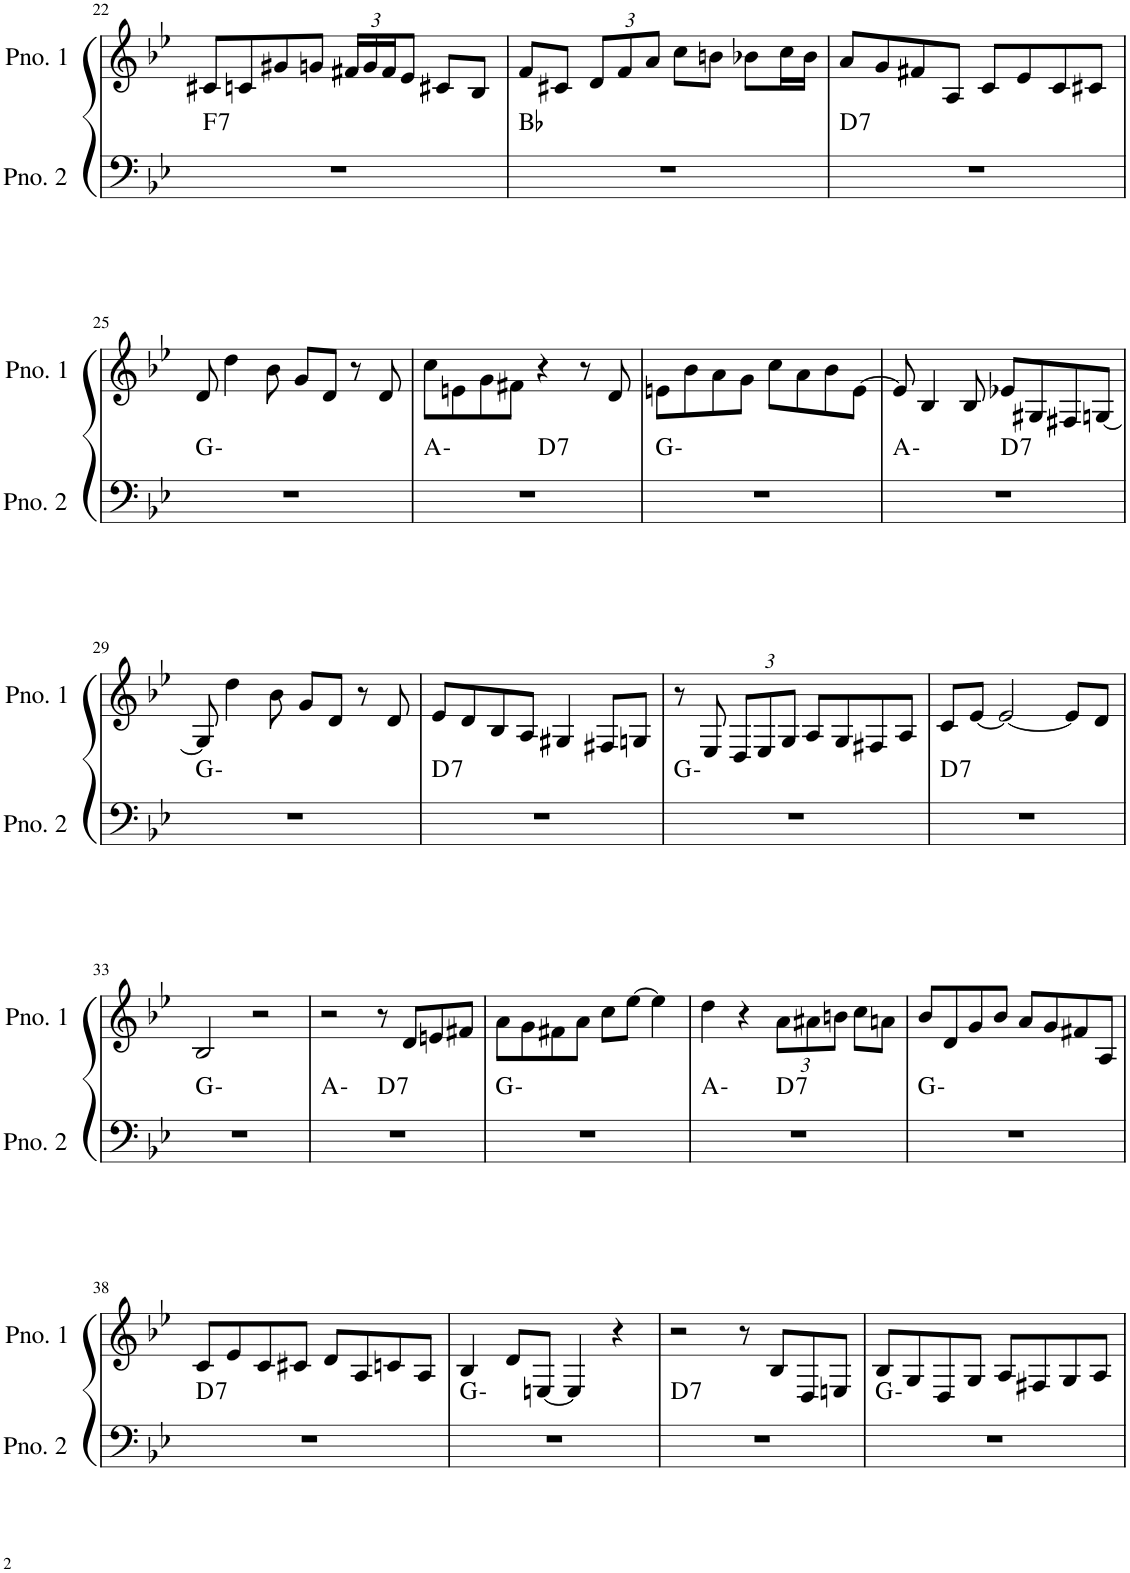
**kern	**harte	**kern
*part2	*part2	*part1
*staff2	*	*staff1
*I"ピアノ 2	*	*I"ピアノ 1
!!LO:PB:g=z
*clefF4	*	*clefG2
*k[b-e-]	*	*k[b-e-]
*M4/4	*	*M4/4
=22	=22	=22
!	!LO:H:kt=7	!
1r	F:7	8c#X/L
.	.	8cn/
.	.	8g#X/
.	.	8gn/J
*	*	*Xbrackettup
.	.	24f#X/LL
.	.	24g/
.	.	24f#/J
.	.	8e-/J
.	.	8c#X/L
.	.	8B-/J
=23	=23	=23
1r	Bb:maj	8f/L
.	.	8c#X/J
.	.	12d/L
.	.	12f/
.	.	12a/J
.	.	8cc\L
.	.	8bn\J
.	.	8b-X\L
.	.	16cc\L
.	.	16b-\JJ
=24	=24	=24
!	!LO:H:kt=7	!
1r	D:7	8a/L
.	.	8g/
.	.	8f#X/
.	.	8A/J
.	.	8c/L
.	.	8e-/
.	.	8c/
.	.	8c#X/J
!!LO:LB:g=z
=25	=25	=25
1r	G:min	8d/
.	.	4dd\
.	.	8b-\
.	.	8g/L
.	.	8d/J
.	.	8r
.	.	8d/
=26	=26	=26
*^	*	*
1r	2ryy	A:min	8cc\L
.	.	.	8en\
.	.	.	8g\
.	.	.	8f#X\J
!	!	!LO:H:kt=7	!
.	2ryy	D:7	4r
.	.	.	8r
.	.	.	8d/
*v	*v	*	*
=27	=27	=27
1r	G:min	8en\L
.	.	8b-\
.	.	8a\
.	.	8g\J
.	.	8cc\L
.	.	8a\
.	.	8b-\
.	.	[8e\J
=28	=28	=28
*^	*	*
1r	2ryy	A:min	8e/]
.	.	.	4B-/
.	.	.	8B-/
!	!	!LO:H:kt=7	!
.	2ryy	D:7	8e-X/L
.	.	.	8G#X/
.	.	.	8F#X/
.	.	.	[8Gn/J
*v	*v	*	*
!!LO:LB:g=z
=29	=29	=29
1r	G:min	8G/]
.	.	4dd\
.	.	8b-\
.	.	8g/L
.	.	8d/J
.	.	8r
.	.	8d/
=30	=30	=30
!	!LO:H:kt=7	!
1r	D:7	8e-/L
.	.	8d/
.	.	8B-/
.	.	8A/J
.	.	4G#X/
.	.	8F#X/L
.	.	8Gn/J
=31	=31	=31
1r	G:min	8r
.	.	8E-/
.	.	12D/L
.	.	12E-/
.	.	12G/J
.	.	8A/L
.	.	8G/
.	.	8F#X/
.	.	8A/J
=32	=32	=32
!	!LO:H:kt=7	!
1r	D:7	8c/L
.	.	[8e-/J
.	.	2e-/_
.	.	8e-/L]
.	.	8d/J
!!LO:LB:g=z
=33	=33	=33
1r	G:min	2B-/
.	.	2r
=34	=34	=34
*^	*	*
1r	2ryy	A:min	2r
!	!	!LO:H:kt=7	!
.	2ryy	D:7	8r
.	.	.	8d/L
.	.	.	8en/
.	.	.	8f#X/J
*v	*v	*	*
=35	=35	=35
1r	G:min	8a\L
.	.	8g\
.	.	8f#X\
.	.	8a\J
.	.	8cc\L
.	.	[8ee-\J
.	.	4ee-\]
=36	=36	=36
*^	*	*
1r	2ryy	A:min	4dd\
.	.	.	4r
!	!	!LO:H:kt=7	!
.	2ryy	D:7	12a\L
.	.	.	12a#X\
.	.	.	12bn\J
.	.	.	8cc\L
.	.	.	8an\J
*v	*v	*	*
=37	=37	=37
1r	G:min	8b-/L
.	.	8d/
.	.	8g/
.	.	8b-/J
.	.	8a/L
.	.	8g/
.	.	8f#X/
.	.	8A/J
!!LO:LB:g=z
=38	=38	=38
!	!LO:H:kt=7	!
1r	D:7	8c/L
.	.	8e-/
.	.	8c/
.	.	8c#X/J
.	.	8d/L
.	.	8A/
.	.	8cn/
.	.	8A/J
=39	=39	=39
1r	G:min	4B-/
.	.	8d/L
.	.	[8En/J
.	.	4E/]
.	.	4r
=40	=40	=40
!	!LO:H:kt=7	!
1r	D:7	2r
.	.	8r
.	.	8B-/L
.	.	8D/
.	.	8En/J
=41	=41	=41
1r	G:min	8B-/L
.	.	8G/
.	.	8D/
.	.	8G/J
.	.	8A/L
.	.	8F#X/
.	.	8G/
.	.	8A/J
=	=	=
*-	*-	*-
